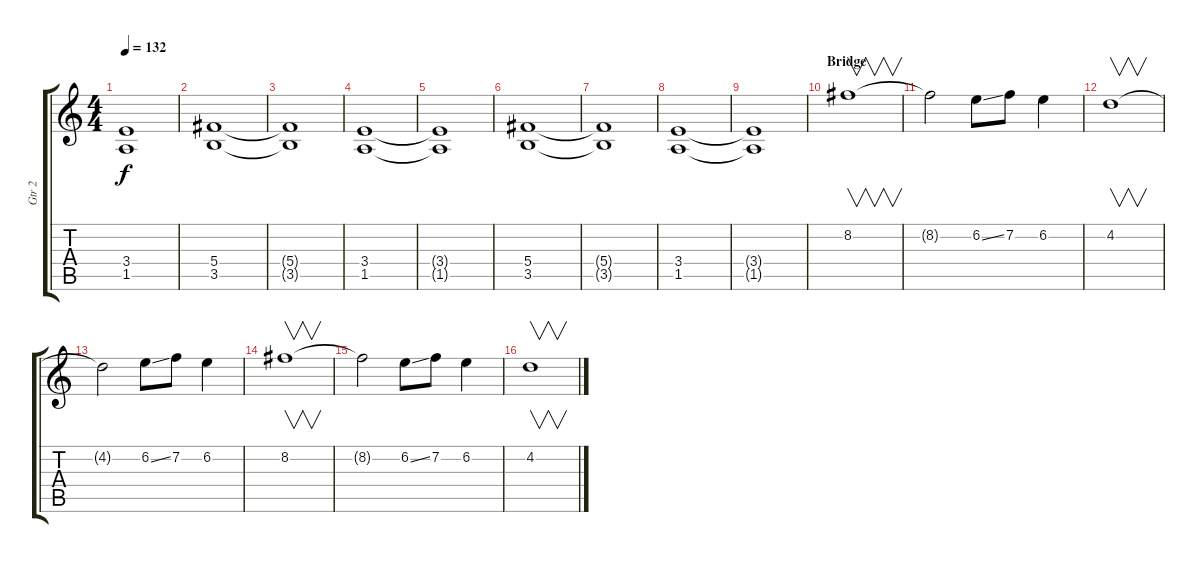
\track ("Gtr 2" "Gtr 2") {instrument distortionguitar}
\staff {score tabs}
\tuning (Eb4 Bb3 Gb3 Db3 Ab2 Eb2) {hide}
\ts (4 4)
\tempo 132
\clef g2
\ks c
(3.4{t} 1.5{t}).1{dy f} |
(5.4 3.5).1 |
(5.4{t} 3.5{t}).1 |
(3.4 1.5).1 |
(3.4{t} 1.5{t}).1 |
(5.4 3.5).1 |
(5.4{t} 3.5{t}).1 |
(3.4 1.5).1 |
(3.4{t} 1.5{t}).1 |
\section ("" "Bridge")
8.2.1{v} |
8.2{t}.2 6.2{ss}.8 7.2.8 6.2.4 |
4.2.1{v} |
4.2{t}.2 6.2{ss}.8 7.2.8 6.2.4 |
8.2.1{v} |
8.2{t}.2 6.2{ss}.8 7.2.8 6.2.4 |
4.2.1{v}
